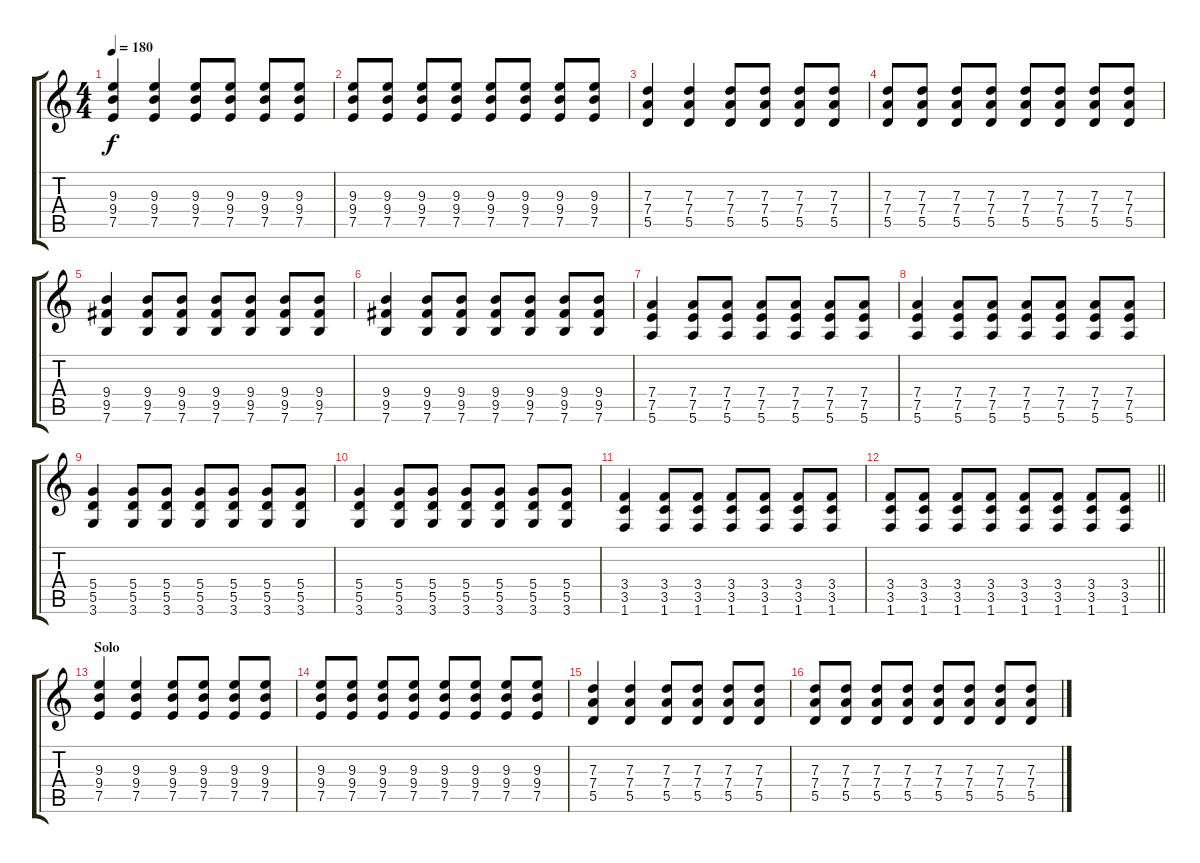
\track "" {instrument overdrivenguitar}
\staff {score tabs}
\tuning (E4 B3 G3 D3 A2 E2) {hide}
\ts (4 4)
\tempo 180
\clef g2
\ks c
(9.3 9.4 7.5).4{dy f} (9.3 9.4 7.5).4 (9.3 9.4 7.5).8 (9.3 9.4 7.5).8 (9.3 9.4 7.5).8 (9.3 9.4 7.5).8 |
(9.3 9.4 7.5).8 (9.3 9.4 7.5).8 (9.3 9.4 7.5).8 (9.3 9.4 7.5).8 (9.3 9.4 7.5).8 (9.3 9.4 7.5).8 (9.3 9.4 7.5).8 (9.3 9.4 7.5).8 |
(7.3 7.4 5.5).4 (7.3 7.4 5.5).4 (7.3 7.4 5.5).8 (7.3 7.4 5.5).8 (7.3 7.4 5.5).8 (7.3 7.4 5.5).8 |
(7.3 7.4 5.5).8 (7.3 7.4 5.5).8 (7.3 7.4 5.5).8 (7.3 7.4 5.5).8 (7.3 7.4 5.5).8 (7.3 7.4 5.5).8 (7.3 7.4 5.5).8 (7.3 7.4 5.5).8 |
(9.4 9.5 7.6).4 (9.4 9.5 7.6).8 (9.4 9.5 7.6).8 (9.4 9.5 7.6).8 (9.4 9.5 7.6).8 (9.4 9.5 7.6).8 (9.4 9.5 7.6).8 |
(9.4 9.5 7.6).4 (9.4 9.5 7.6).8 (9.4 9.5 7.6).8 (9.4 9.5 7.6).8 (9.4 9.5 7.6).8 (9.4 9.5 7.6).8 (9.4 9.5 7.6).8 |
(7.4 7.5 5.6).4 (7.4 7.5 5.6).8 (7.4 7.5 5.6).8 (7.4 7.5 5.6).8 (7.4 7.5 5.6).8 (7.4 7.5 5.6).8 (7.4 7.5 5.6).8 |
(7.4 7.5 5.6).4 (7.4 7.5 5.6).8 (7.4 7.5 5.6).8 (7.4 7.5 5.6).8 (7.4 7.5 5.6).8 (7.4 7.5 5.6).8 (7.4 7.5 5.6).8 |
(5.4 5.5 3.6).4 (5.4 5.5 3.6).8 (5.4 5.5 3.6).8 (5.4 5.5 3.6).8 (5.4 5.5 3.6).8 (5.4 5.5 3.6).8 (5.4 5.5 3.6).8 |
(5.4 5.5 3.6).4 (5.4 5.5 3.6).8 (5.4 5.5 3.6).8 (5.4 5.5 3.6).8 (5.4 5.5 3.6).8 (5.4 5.5 3.6).8 (5.4 5.5 3.6).8 |
(3.4 3.5 1.6).4 (3.4 3.5 1.6).8 (3.4 3.5 1.6).8 (3.4 3.5 1.6).8 (3.4 3.5 1.6).8 (3.4 3.5 1.6).8 (3.4 3.5 1.6).8 |
\barLineRight lightlight
(3.4 3.5 1.6).8 (3.4 3.5 1.6).8 (3.4 3.5 1.6).8 (3.4 3.5 1.6).8 (3.4 3.5 1.6).8 (3.4 3.5 1.6).8 (3.4 3.5 1.6).8 (3.4 3.5 1.6).8 |
\section ("" "Solo")
(9.3 9.4 7.5).4 (9.3 9.4 7.5).4 (9.3 9.4 7.5).8 (9.3 9.4 7.5).8 (9.3 9.4 7.5).8 (9.3 9.4 7.5).8 |
(9.3 9.4 7.5).8 (9.3 9.4 7.5).8 (9.3 9.4 7.5).8 (9.3 9.4 7.5).8 (9.3 9.4 7.5).8 (9.3 9.4 7.5).8 (9.3 9.4 7.5).8 (9.3 9.4 7.5).8 |
(7.3 7.4 5.5).4 (7.3 7.4 5.5).4 (7.3 7.4 5.5).8 (7.3 7.4 5.5).8 (7.3 7.4 5.5).8 (7.3 7.4 5.5).8 |
(7.3 7.4 5.5).8 (7.3 7.4 5.5).8 (7.3 7.4 5.5).8 (7.3 7.4 5.5).8 (7.3 7.4 5.5).8 (7.3 7.4 5.5).8 (7.3 7.4 5.5).8 (7.3 7.4 5.5).8
